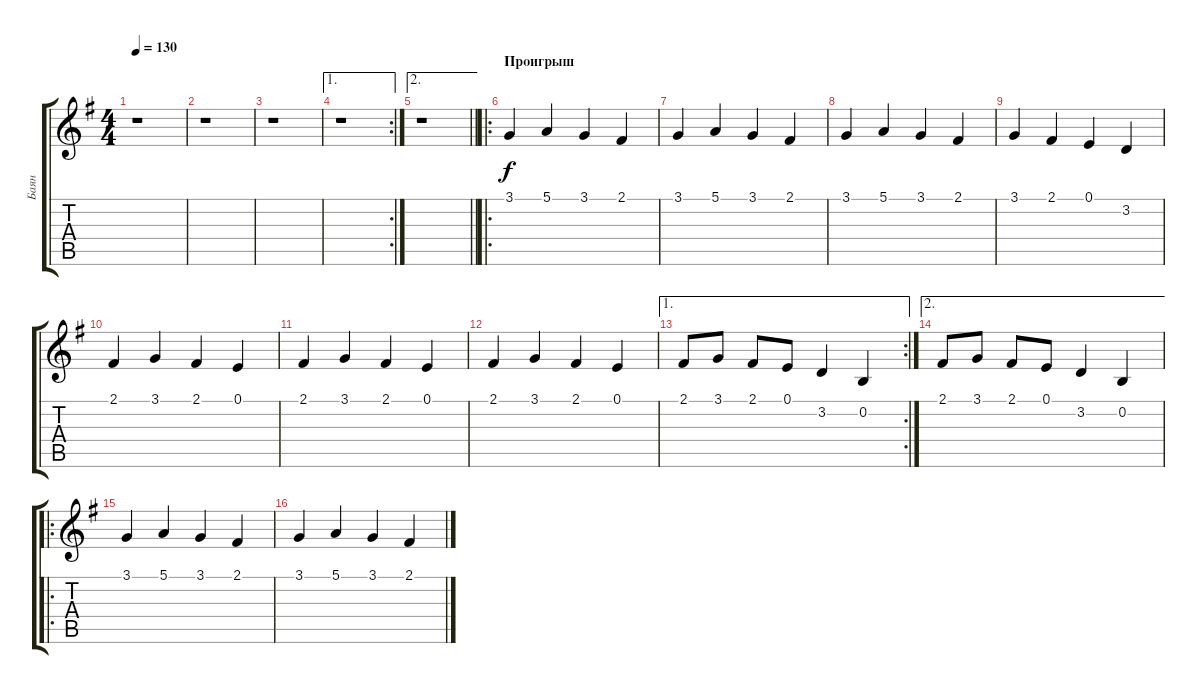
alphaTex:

\track ("Баян" "Баян") {instrument accordion}
\staff {score tabs}
\tuning (E4 B3 G3 D3 A2 E2) {hide}
\ts (4 4)
\tempo 130
\clef g2
\ks eminor
r.1{dy f} |
r.1 |
r.1 |
\ae 1
\rc 2
r.1 |
\ae 2
\barLineRight lightlight
r.1 |
\ro
\section ("" "Проигрыш")
3.1.4 5.1.4 3.1.4 2.1.4 |
3.1.4 5.1.4 3.1.4 2.1.4 |
3.1.4 5.1.4 3.1.4 2.1.4 |
3.1.4 2.1.4 0.1.4 3.2.4 |
2.1.4 3.1.4 2.1.4 0.1.4 |
2.1.4 3.1.4 2.1.4 0.1.4 |
2.1.4 3.1.4 2.1.4 0.1.4 |
\ae 1
\rc 2
2.1.8 3.1.8 2.1.8 0.1.8 3.2.4 0.2.4 |
\ae 2
2.1.8 3.1.8 2.1.8 0.1.8 3.2.4 0.2.4 |
\ro
3.1.4 5.1.4 3.1.4 2.1.4 |
3.1.4 5.1.4 3.1.4 2.1.4
